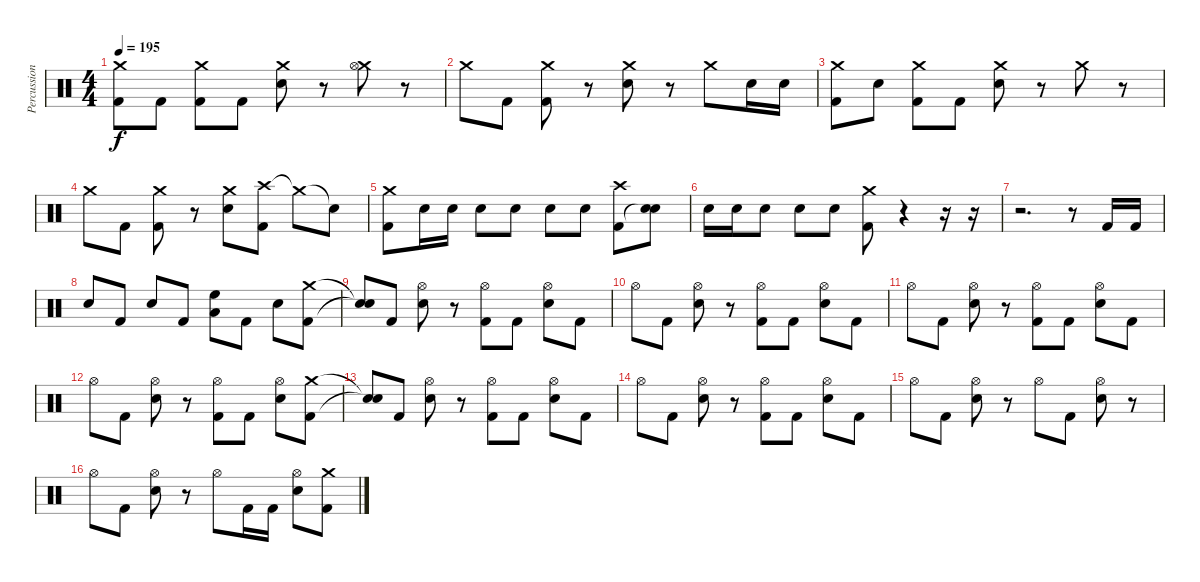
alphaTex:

\track ("Percussion" "Percussion") {instrument percussion}
\staff {score}
\articulation defaults
\ts (4 4)
\tempo 195
\clef neutral
\ks c
("Crash medium (hit)" "Kick (hit) 2").8{dy f} "Kick (hit) 2".8 ("Crash medium (hit)" "Kick (hit) 2").8 "Kick (hit) 2".8 ("Crash medium (hit)" "Snare (hit) 2").8 r.8 ("Crash medium (hit)" "Hi-Hat (open)").8 r.8 |
"Crash medium (hit)".8 "Kick (hit) 2".8 ("Crash medium (hit)" "Kick (hit) 2").8 r.8 ("Crash medium (hit)" "Snare (hit) 2").8 r.8 "Crash medium (hit)".8 "Snare (hit) 2".16 "Snare (hit) 2".16 |
("Crash medium (hit)" "Kick (hit) 2").8 "Snare (hit) 2".8 ("Crash medium (hit)" "Kick (hit) 2").8 "Kick (hit) 2".8 ("Crash medium (hit)" "Snare (hit) 2").8 r.8 "Crash medium (hit)".8 r.8 |
"Crash medium (hit)".8 "Kick (hit) 2".8 ("Crash medium (hit)" "Kick (hit) 2").8 r.8 ("Crash medium (hit)" "Snare (hit) 2").8 ("Crash high (hit)" "Kick (hit) 2").8 "Crash medium (hit)"{t}.8 "Snare (hit)"{t}.8 |
("Crash medium (hit)" "Kick (hit) 2").8 "Snare (hit) 2".16 "Snare (hit) 2".16 "Snare (hit) 2".8 "Snare (hit) 2".8 "Snare (hit) 2".8 "Snare (hit) 2".8 ("Crash high (hit)" "Kick (hit) 2").8 ("Snare (hit) 2" "Snare (hit)"{t}).8 |
"Snare (hit) 2".16 "Snare (hit) 2".16 "Snare (hit) 2".8 "Snare (hit) 2".8 "Snare (hit) 2".8 ("Crash medium (hit)" "Kick (hit) 2").8 r.4 r.16 r.16 |
r.2{d} r.8 "Kick (hit) 2".16 "Kick (hit) 2".16 |
"Snare (hit) 2".8 "Kick (hit) 2".8 "Snare (hit) 2".8 "Kick (hit) 2".8 ("High Floor Tom (hit)" "Low Floor Tom (hit)").8 "Kick (hit) 2".8 "Snare (hit) 2".8 ("Crash medium (hit)" "Kick (hit) 2").8 |
("Snare (hit)"{t} "Snare (hit)"{t}).8 "Kick (hit) 2".8 ("Hi-Hat (open)" "Snare (hit) 2").8 r.8 ("Hi-Hat (open)" "Kick (hit) 2").8 "Kick (hit) 2".8 ("Hi-Hat (open)" "Snare (hit) 2").8 "Kick (hit) 2".8 |
"Hi-Hat (open)".8 "Kick (hit) 2".8 ("Hi-Hat (open)" "Snare (hit) 2").8 r.8 ("Hi-Hat (open)" "Kick (hit) 2").8 "Kick (hit) 2".8 ("Hi-Hat (open)" "Snare (hit) 2").8 "Kick (hit) 2".8 |
"Hi-Hat (open)".8 "Kick (hit) 2".8 ("Hi-Hat (open)" "Snare (hit) 2").8 r.8 ("Hi-Hat (open)" "Kick (hit) 2").8 "Kick (hit) 2".8 ("Hi-Hat (open)" "Snare (hit) 2").8 "Kick (hit) 2".8 |
"Hi-Hat (open)".8 "Kick (hit) 2".8 ("Hi-Hat (open)" "Snare (hit) 2").8 r.8 ("Hi-Hat (open)" "Kick (hit) 2").8 "Kick (hit) 2".8 ("Hi-Hat (open)" "Snare (hit) 2").8 ("Crash medium (hit)" "Kick (hit) 2").8 |
("Snare (hit)"{t} "Snare (hit)"{t}).8 "Kick (hit) 2".8 ("Hi-Hat (open)" "Snare (hit) 2").8 r.8 ("Hi-Hat (open)" "Kick (hit) 2").8 "Kick (hit) 2".8 ("Hi-Hat (open)" "Snare (hit) 2").8 "Kick (hit) 2".8 |
"Hi-Hat (open)".8 "Kick (hit) 2".8 ("Hi-Hat (open)" "Snare (hit) 2").8 r.8 ("Hi-Hat (open)" "Kick (hit) 2").8 "Kick (hit) 2".8 ("Hi-Hat (open)" "Snare (hit) 2").8 "Kick (hit) 2".8 |
"Hi-Hat (open)".8 "Kick (hit) 2".8 ("Hi-Hat (open)" "Snare (hit) 2").8 r.8 "Hi-Hat (open)".8 "Kick (hit) 2".8 ("Hi-Hat (open)" "Snare (hit) 2").8 r.8 |
"Hi-Hat (open)".8 "Kick (hit) 2".8 ("Hi-Hat (open)" "Snare (hit) 2").8 r.8 "Hi-Hat (open)".8 "Kick (hit) 2".16 "Kick (hit) 2".16 ("Hi-Hat (open)" "Snare (hit) 2").8 ("Crash medium (hit)" "Kick (hit) 2").8
